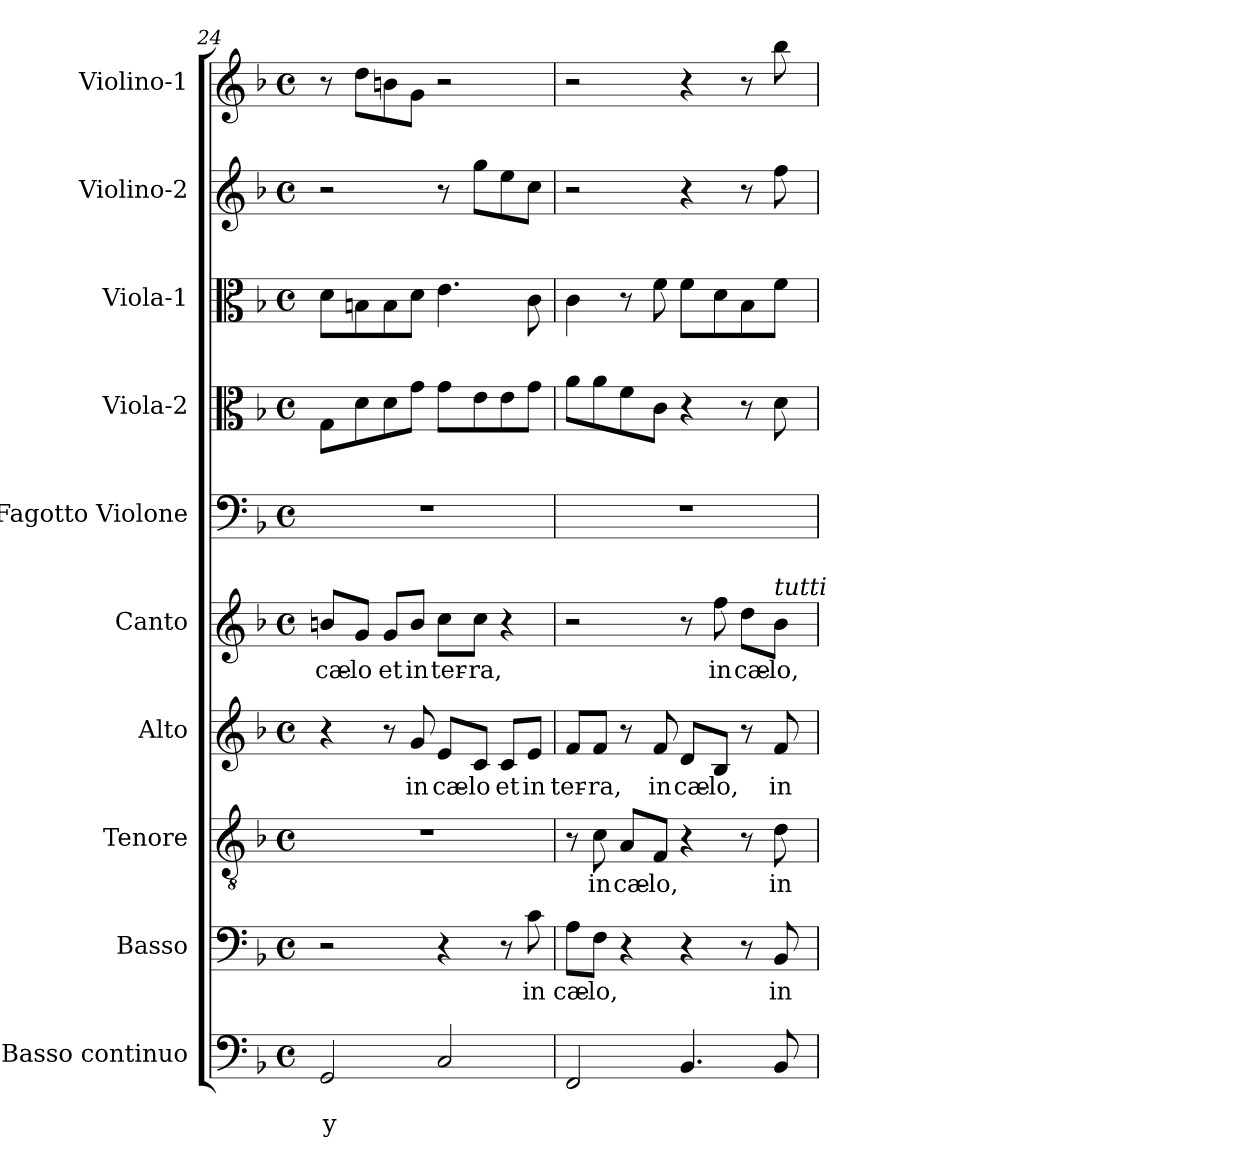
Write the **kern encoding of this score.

**kern	**text	**text	**kern	**text	**kern	**text	**kern	**text	**kern	**text	**kern	**kern	**kern	**kern	**kern
*part10	*part10	*part10	*part9	*part9	*part8	*part8	*part7	*part7	*part6	*part6	*part5	*part4	*part3	*part2	*part1
*staff10	*staff10	*staff10	*staff9	*staff9	*staff8	*staff8	*staff7	*staff7	*staff6	*staff6	*staff5	*staff4	*staff3	*staff2	*staff1
*I"Basso continuo	*	*	*I"Basso	*	*I"Tenore	*	*I"Alto	*	*I"Canto	*	*I"Fagotto Violone	*I"Viola-2	*I"Viola-1	*I"Violino-2	*I"Violino-1
*I'BC	*	*	*I'B	*	*I'T	*	*I'A	*	*I'C	*	*I'Fg	*I'Va2	*I'Va1	*I'Vi2	*I'Vi1
*clefF4	*	*	*clefF4	*	*clefGv2	*	*clefG2	*	*clefG2	*	*clefF4	*clefC3	*clefC3	*clefG2	*clefG2
*k[b-]	*	*	*k[b-]	*	*k[b-]	*	*k[b-]	*	*k[b-]	*	*k[b-]	*k[b-]	*k[b-]	*k[b-]	*k[b-]
*F:	*	*	*F:	*	*F:	*	*F:	*	*F:	*	*F:	*F:	*F:	*F:	*F:
*M4/4	*	*	*M4/4	*	*M4/4	*	*M4/4	*	*M4/4	*	*M4/4	*M4/4	*M4/4	*M4/4	*M4/4
*met(c)	*	*	*met(c)	*	*met(c)	*	*met(c)	*	*met(c)	*	*met(c)	*met(c)	*met(c)	*met(c)	*met(c)
=24	=24	=24	=24	=24	=24	=24	=24	=24	=24	=24	=24	=24	=24	=24	=24
!	!	!LO:LY:b	!	!	!	!	!	!	!	!	!	!	!	!	!
!	!	!	!	!	!	!	!	!	!	!LO:LY:b	!	!	!	!	!
2GG/	.	y	2r	.	1r	.	4r	.	8bn/L	cæ-	1r	8G\L	8d\L	2r	8r
!	!	!	!	!	!	!	!	!	!	!LO:LY:b	!	!	!	!	!
.	.	.	.	.	.	.	.	.	8g/J	-lo	.	8d\	8Bn\	.	8dd\L
!	!	!	!	!	!	!	!	!	!	!LO:LY:b	!	!	!	!	!
.	.	.	.	.	.	.	8r	.	8g/L	et	.	8d\	8B\	.	8bn\
!	!	!	!	!	!	!	!	!LO:LY:b	!	!	!	!	!	!	!
!	!	!	!	!	!	!	!	!	!	!LO:LY:b	!	!	!	!	!
.	.	.	.	.	.	.	8g/	in	8b/J	in	.	8g\J	8d\J	.	8g\J
!	!	!	!	!	!	!	!	!LO:LY:b	!	!	!	!	!	!	!
!	!	!	!	!	!	!	!	!	!	!LO:LY:b	!	!	!	!	!
2C/	.	.	4r	.	.	.	8e/L	cæ-	8cc\L	ter-	.	8g\L	4.e\	8r	2r
!	!	!	!	!	!	!	!	!LO:LY:b	!	!	!	!	!	!	!
!	!	!	!	!	!	!	!	!	!	!LO:LY:b	!	!	!	!	!
.	.	.	.	.	.	.	8c/J	-lo	8cc\J	-ra,	.	8e\	.	8gg\L	.
!	!	!	!	!	!	!	!	!LO:LY:b	!	!	!	!	!	!	!
.	.	.	8r	.	.	.	8c/L	et	4r	.	.	8e\	.	8ee\	.
!	!	!	!	!LO:LY:b	!	!	!	!	!	!	!	!	!	!	!
!	!	!	!	!	!	!	!	!LO:LY:b	!	!	!	!	!	!	!
.	.	.	8c\	in	.	.	8e/J	in	.	.	.	8g\J	8c\	8cc\J	.
!!LO:PB:g=z
=25	=25	=25	=25	=25	=25	=25	=25	=25	=25	=25	=25	=25	=25	=25	=25
!	!	!	!	!LO:LY:b	!	!	!	!	!	!	!	!	!	!	!
!	!	!	!	!	!	!	!	!LO:LY:b	!	!	!	!	!	!	!
2FF/	.	.	8A\L	cæ-	8r	.	8f/L	ter-	2r	.	1r	8a\L	4c\	2r	2r
!	!	!	!	!LO:LY:b	!	!	!	!	!	!	!	!	!	!	!
!	!	!	!	!	!	!LO:LY:b	!	!	!	!	!	!	!	!	!
!	!	!	!	!	!	!	!	!LO:LY:b	!	!	!	!	!	!	!
.	.	.	8F\J	-lo,	8c\	in	8f/J	-ra,	.	.	.	8a\	.	.	.
!	!	!	!	!	!	!LO:LY:b	!	!	!	!	!	!	!	!	!
.	.	.	4r	.	8A/L	cæ-	8r	.	.	.	.	8f\	8r	.	.
!	!	!	!	!	!	!LO:LY:b	!	!	!	!	!	!	!	!	!
!	!	!	!	!	!	!	!	!LO:LY:b	!	!	!	!	!	!	!
.	.	.	.	.	8F/J	-lo,	8f/	in	.	.	.	8c\J	8f\	.	.
!	!	!	!	!	!	!	!	!LO:LY:b	!	!	!	!	!	!	!
4.BB-/	.	.	4r	.	4r	.	8d/L	cæ-	8r	.	.	4r	8f\L	4r	4r
!	!	!	!	!	!	!	!	!LO:LY:b	!	!	!	!	!	!	!
!	!	!	!	!	!	!	!	!	!	!LO:LY:b	!	!	!	!	!
.	.	.	.	.	.	.	8B-/J	-lo,	8ff\	in	.	.	8d\	.	.
!	!	!	!	!	!	!	!	!	!	!LO:LY:b	!	!	!	!	!
.	.	.	8r	.	8r	.	8r	.	8dd\L	cæ-	.	8r	8B-\	8r	8r
!	!	!	!	!LO:LY:b	!	!	!	!	!	!	!	!	!	!	!
!	!	!	!	!	!	!LO:LY:b	!	!	!	!	!	!	!	!	!
!	!	!	!	!	!	!	!	!LO:LY:b	!	!	!	!	!	!	!
!	!	!	!	!	!	!	!	!	!LO:TX:a:i:t=tutti	!	!	!	!	!	!
!	!	!	!	!	!	!	!	!	!	!LO:LY:b	!	!	!	!	!
8BB-/	.	.	8BB-/	in	8d\	in	8f/	in	8b-\J	-lo,	.	8d\	8f\J	8ff\	8bb-\
=	=	=	=	=	=	=	=	=	=	=	=	=	=	=	=
*-	*-	*-	*-	*-	*-	*-	*-	*-	*-	*-	*-	*-	*-	*-	*-
